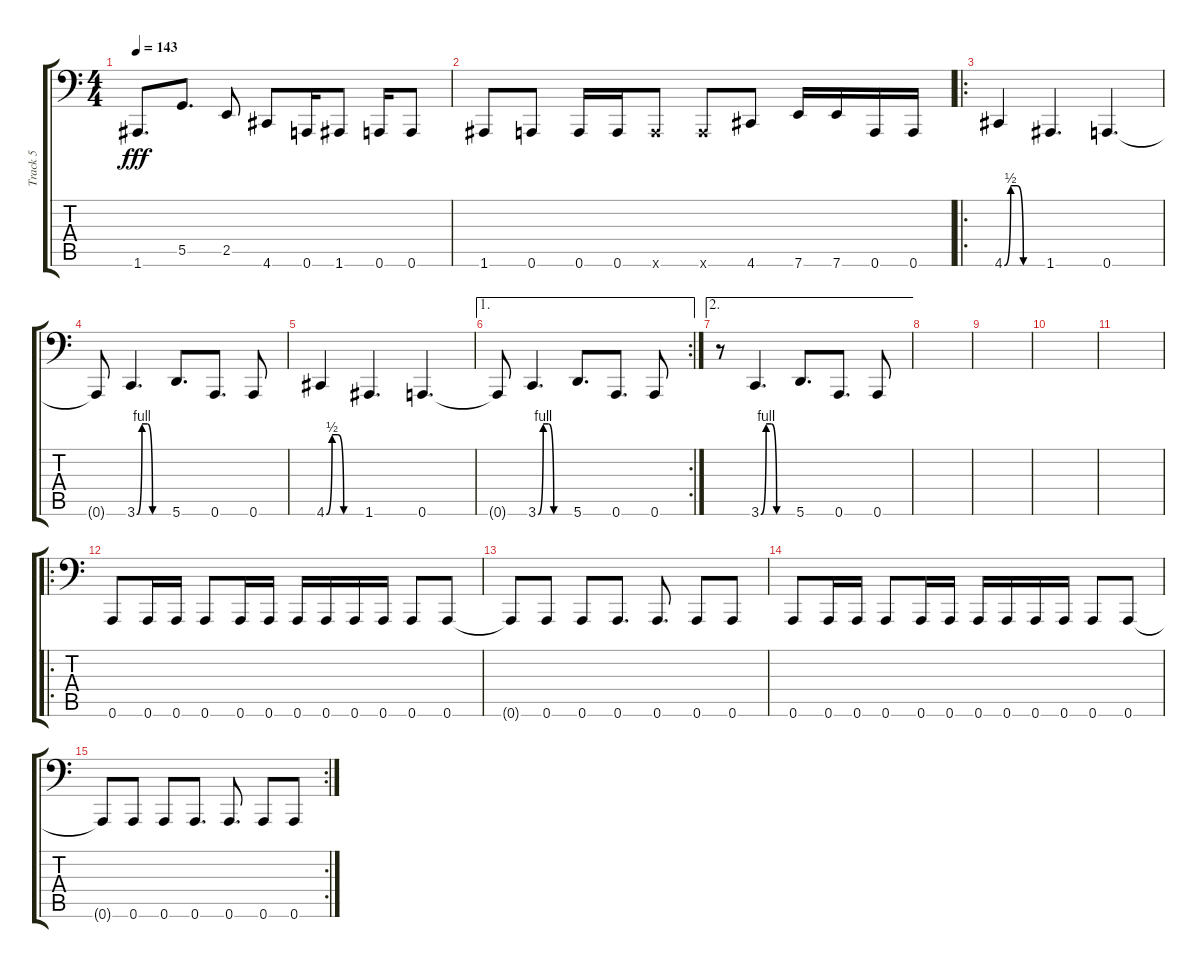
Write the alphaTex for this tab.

\track ("Track 5" "Track 5") {instrument slapbass1}
\staff {score tabs}
\tuning (A2 E2 C2 G1 D1 A0) {hide}
\ts (4 4)
\tempo 143
\clef f4
\ks c
1.6.8{d dy fff} 5.5.8{d} 2.5.8 4.6.8 0.6.16 1.6.8 0.6.16 0.6.8 |
1.6.8 0.6.8 0.6.16 0.6.16 0.6{x}.8 0.6{x}.8 4.6.8 7.6.16 7.6.16 0.6.16 0.6.16 |
\ro
4.6{be (custom 0 0 10 2 20 2 30 0 60 0)}.4 1.6.4{d} 0.6.4{d} |
0.6{t}.8 3.6{be (custom 0 0 10 4 20 4 30 0 60 0)}.4{d} 5.6.8{d} 0.6.8{d} 0.6.8 |
4.6{be (custom 0 0 10 2 20 2 30 0 60 0)}.4 1.6.4{d} 0.6.4{d} |
\ae 1
\rc 2
0.6{t}.8 3.6{be (custom 0 0 10 4 20 4 30 0 60 0)}.4{d} 5.6.8{d} 0.6.8{d} 0.6.8 |
\ae 2
r.8 3.6{be (custom 0 0 10 4 20 4 30 0 60 0)}.4{d} 5.6.8{d} 0.6.8{d} 0.6.8 |
|
|
|
|
\ro
0.6.8 0.6.16 0.6.16 0.6.8 0.6.16 0.6.16 0.6.16 0.6.16 0.6.16 0.6.16 0.6.8 0.6.8 |
0.6{t}.8 0.6.8 0.6.8 0.6.8{d} 0.6.8{d} 0.6.8 0.6.8 |
0.6.8 0.6.16 0.6.16 0.6.8 0.6.16 0.6.16 0.6.16 0.6.16 0.6.16 0.6.16 0.6.8 0.6.8 |
\rc 2
0.6{t}.8 0.6.8 0.6.8 0.6.8{d} 0.6.8{d} 0.6.8 0.6.8
